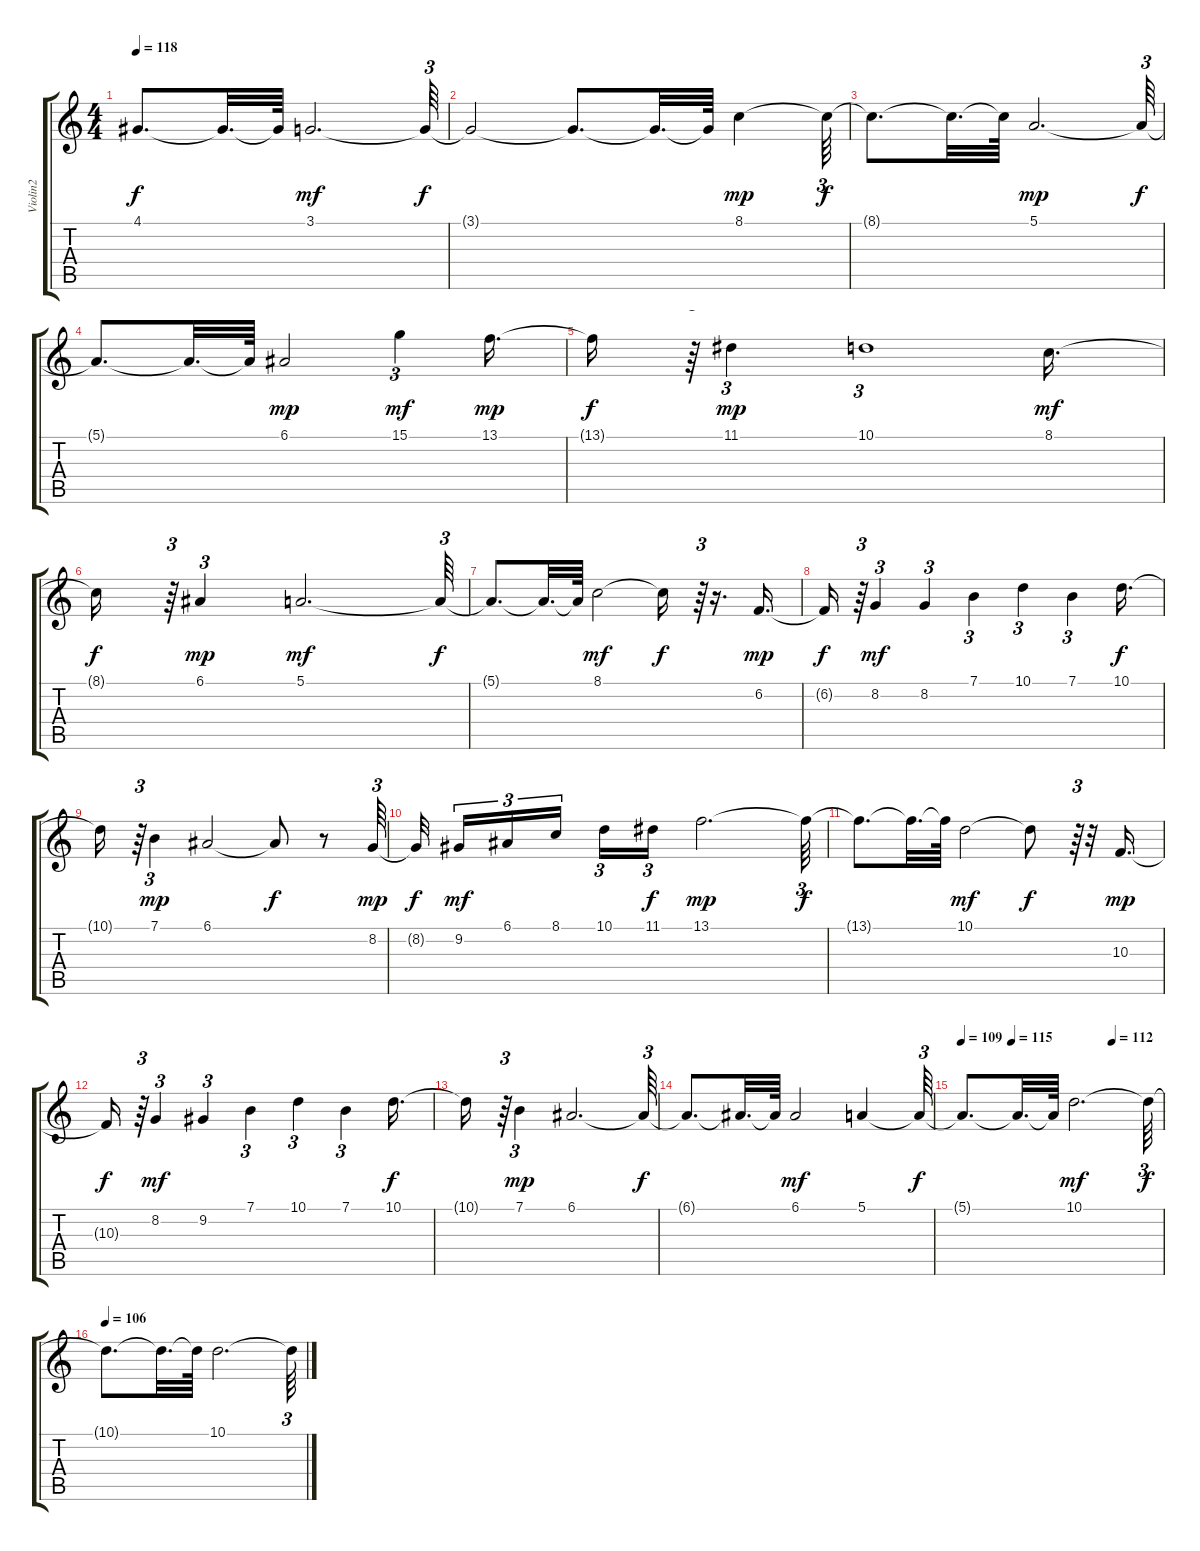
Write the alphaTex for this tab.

\track ("Violin2" "Violin2") {instrument violin}
\staff {score tabs}
\tuning (E4 B3 G3 D3 A2 E2) {hide}
\ts (4 4)
\tempo 118
\clef g2
\ks c
4.1{t}.8{d dy f} 4.1{t}.32{d} 4.1{t}.64 3.1.2{d dy mf} 3.1{t}.64{tu (3 2) dy f} |
3.1{t}.2 3.1{t}.8{d} 3.1{t}.32{d} 3.1{t}.64 8.1.4{dy mp} 8.1{t}.64{tu (3 2) dy f} |
8.1{t}.8{d} 8.1{t}.32{d} 8.1{t}.64 5.1.2{d dy mp} 5.1{t}.64{tu (3 2) dy f} |
5.1{t}.8{d} 5.1{t}.32{d} 5.1{t}.64 6.1.2{dy mp} 15.1.4{tu (3 2) dy mf} 13.1.16{d dy mp} |
13.1{t}.16{dy f} r.64{tu (3 2)} 11.1.4{tu (3 2) dy mp} 10.1.1{tu (3 2)} 8.1.16{d dy mf} |
8.1{t}.16{dy f} r.64{tu (3 2)} 6.1.4{tu (3 2) dy mp} 5.1.2{d dy mf} 5.1{t}.64{tu (3 2) dy f} |
5.1{t}.8{d} 5.1{t}.32{d} 5.1{t}.64 8.1.2{dy mf} 8.1{t}.16{dy f} r.64{tu (3 2)} r.16{d} 6.2.16{d dy mp} |
6.2{t}.16{dy f} r.64{tu (3 2)} 8.2.4{tu (3 2) dy mf} 8.2.4{tu (3 2)} 7.1.4{tu (3 2)} 10.1.4{tu (3 2)} 7.1.4{tu (3 2)} 10.1.16{d dy f} |
10.1{t}.16 r.64{tu (3 2)} 7.1.4{tu (3 2) dy mp} 6.1.2 6.1{t}.8{dy f} r.8 8.2.64{tu (3 2) dy mp} |
8.2{t}.32{dy f} 9.2.16{tu (3 2) dy mf} 6.1.16{tu (3 2)} 8.1.16{tu (3 2)} 10.1.16{tu (3 2)} 11.1.16{tu (3 2) dy f} 13.1.2{d dy mp} 13.1{t}.64{tu (3 2) dy f} |
13.1{t}.8{d} 13.1{t}.32{d} 13.1{t}.64 10.1.2{dy mf} 10.1{t}.8{dy f} r.64{tu (3 2)} r.32 10.3.16{d dy mp} |
10.3{t}.16{dy f} r.64{tu (3 2)} 8.2.4{tu (3 2) dy mf} 9.2.4{tu (3 2)} 7.1.4{tu (3 2)} 10.1.4{tu (3 2)} 7.1.4{tu (3 2)} 10.1.16{d dy f} |
10.1{t}.16 r.64{tu (3 2)} 7.1.4{tu (3 2) dy mp} 6.1.2{d} 6.1{t}.64{tu (3 2) dy f} |
6.1{t}.8{d} 6.1{t}.32{d} 6.1{t}.64 6.1.2{dy mf} 5.1.4 5.1{t}.64{tu (3 2) dy f} |
\tempo 109
\tempo (115 0.25)
\tempo (112 0.75)
5.1{t}.8{d} 5.1{t}.32{d} 5.1{t}.64 10.1.2{d dy mf} 10.1{t}.64{tu (3 2) dy f} |
\tempo 106
10.1{t}.8{d} 10.1{t}.32{d} 10.1{t}.64 10.1.2{d} 10.1{t}.64{tu (3 2)}
